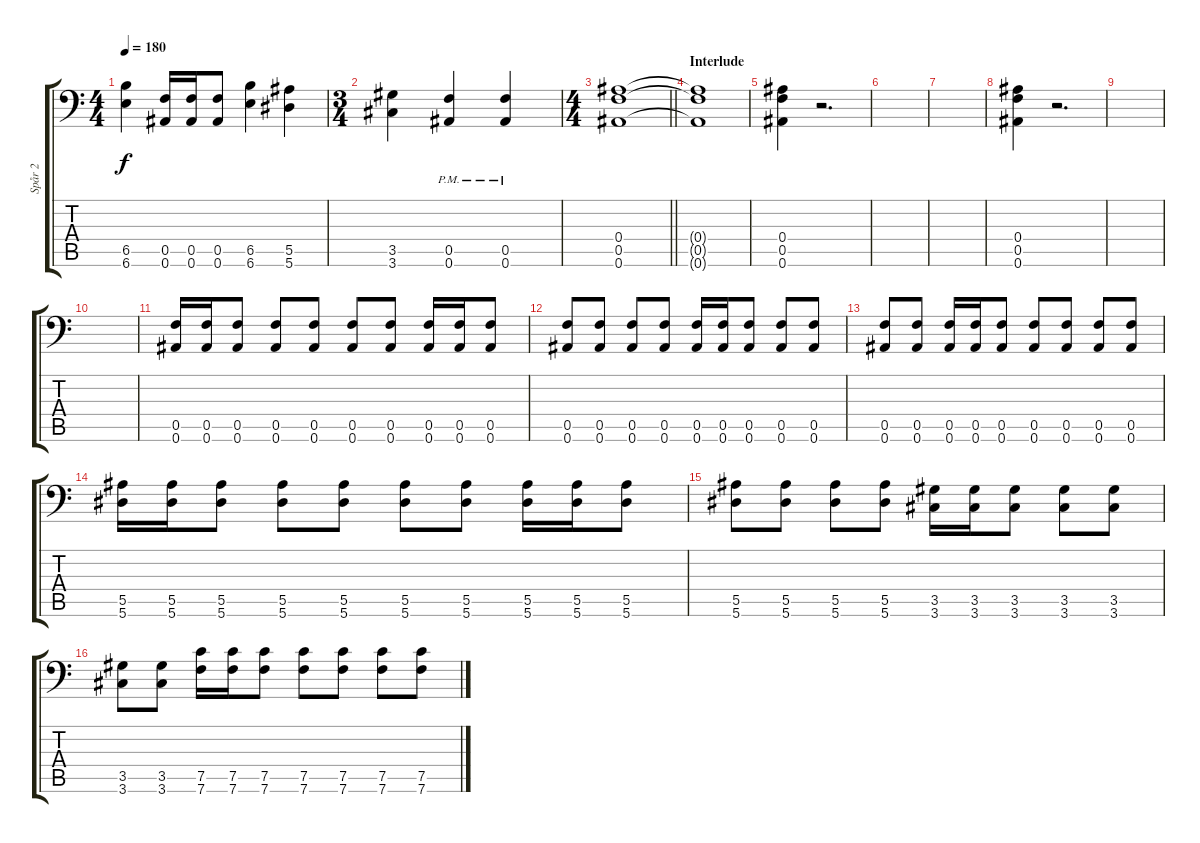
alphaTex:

\track ("Spår 2" "Spår 2") {instrument distortionguitar}
\staff {score tabs}
\tuning (C4 G3 Eb3 Bb2 F2 Bb1) {hide}
\ts (4 4)
\tempo 180
\clef f4
\ks c
(6.5 6.6).4{dy f} (0.5 0.6).16 (0.5 0.6).16 (0.5 0.6).8 (6.5 6.6).4 (5.5 5.6).4 |
\ts (3 4)
(3.5 3.6).4 (0.5{pm} 0.6{pm}).4 (0.5{pm} 0.6{pm}).4 |
\ts (4 4)
\barLineRight lightlight
(0.4 0.5 0.6).1 |
\section ("" "Interlude")
(0.4{t} 0.5{t} 0.6{t}).1 |
(0.4 0.5 0.6).4 r.2{d} |
|
|
(0.4 0.5 0.6).4 r.2{d} |
|
|
(0.5 0.6).16 (0.5 0.6).16 (0.5 0.6).8 (0.5 0.6).8 (0.5 0.6).8 (0.5 0.6).8 (0.5 0.6).8 (0.5 0.6).16 (0.5 0.6).16 (0.5 0.6).8 |
(0.5 0.6).8 (0.5 0.6).8 (0.5 0.6).8 (0.5 0.6).8 (0.5 0.6).16 (0.5 0.6).16 (0.5 0.6).8 (0.5 0.6).8 (0.5 0.6).8 |
(0.5 0.6).8 (0.5 0.6).8 (0.5 0.6).16 (0.5 0.6).16 (0.5 0.6).8 (0.5 0.6).8 (0.5 0.6).8 (0.5 0.6).8 (0.5 0.6).8 |
(5.5 5.6).16 (5.5 5.6).16 (5.5 5.6).8 (5.5 5.6).8 (5.5 5.6).8 (5.5 5.6).8 (5.5 5.6).8 (5.5 5.6).16 (5.5 5.6).16 (5.5 5.6).8 |
(5.5 5.6).8 (5.5 5.6).8 (5.5 5.6).8 (5.5 5.6).8 (3.5 3.6).16 (3.5 3.6).16 (3.5 3.6).8 (3.5 3.6).8 (3.5 3.6).8 |
(3.5 3.6).8 (3.5 3.6).8 (7.5 7.6).16 (7.5 7.6).16 (7.5 7.6).8 (7.5 7.6).8 (7.5 7.6).8 (7.5 7.6).8 (7.5 7.6).8
